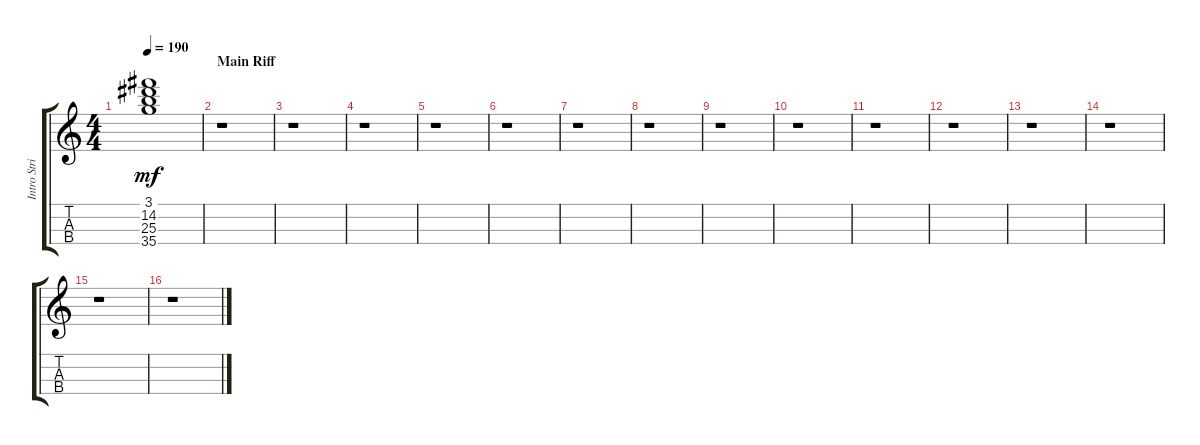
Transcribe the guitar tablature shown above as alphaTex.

\track ("Intro Strings" "Intro Stri") {instrument stringensemble1}
\staff {score tabs}
\tuning (E5 A4 D4 G3) {hide}
\ts (4 4)
\tempo 190
\clef g2
\ks aminor
(3.1{t} 14.2{t} 25.3{t} 35.4{t}).1{dy mf} |
\section ("" "Main Riff")
r.1 |
r.1 |
r.1 |
r.1 |
r.1 |
r.1 |
r.1 |
r.1 |
r.1 |
r.1 |
r.1 |
r.1 |
r.1 |
r.1 |
r.1
